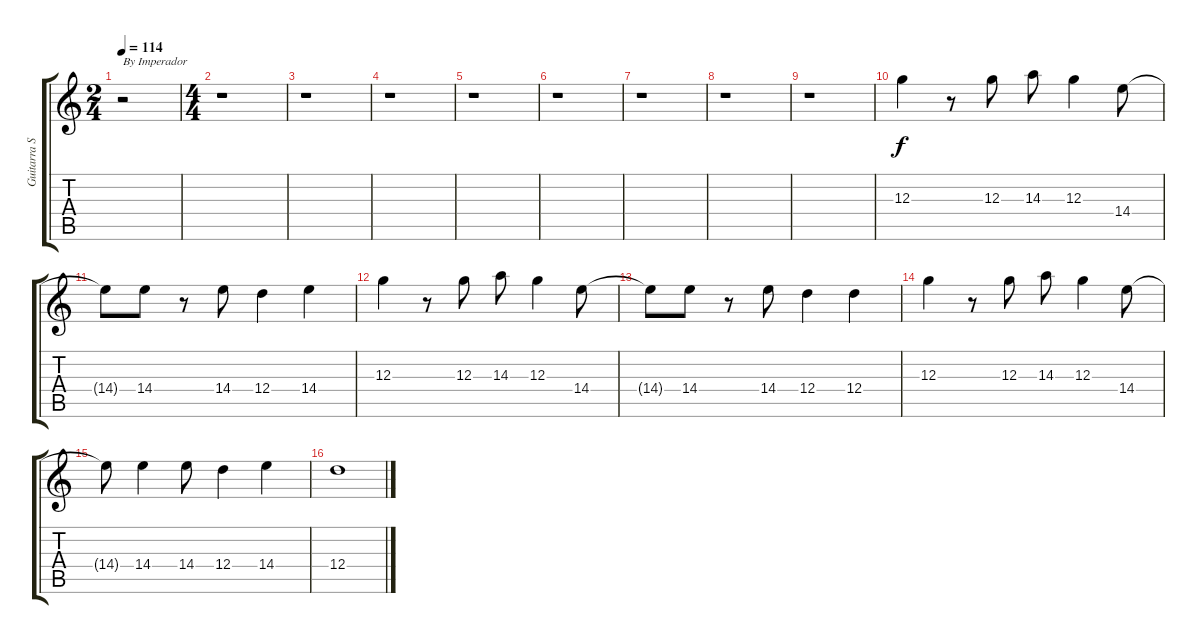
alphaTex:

\track ("Guitarra Solo" "Guitarra S") {instrument distortionguitar}
\staff {score tabs}
\tuning (E4 B3 G3 D3 A2 E2) {hide}
\ts (2 4)
\tempo 114
\clef g2
\ks c
r.2{txt "By Imperador" dy f instrument distortionguitar} |
\ts (4 4)
r.1 |
r.1 |
r.1 |
r.1 |
r.1 |
r.1 |
r.1 |
r.1 |
12.3.4 r.8 12.3.8 14.3.8 12.3.4 14.4.8 |
14.4{t}.8 14.4.8 r.8 14.4.8 12.4.4 14.4.4 |
12.3.4 r.8 12.3.8 14.3.8 12.3.4 14.4.8 |
14.4{t}.8 14.4.8 r.8 14.4.8 12.4.4 12.4.4 |
12.3.4 r.8 12.3.8 14.3.8 12.3.4 14.4.8 |
14.4{t}.8 14.4.4 14.4.8 12.4.4 14.4.4 |
12.4.1
